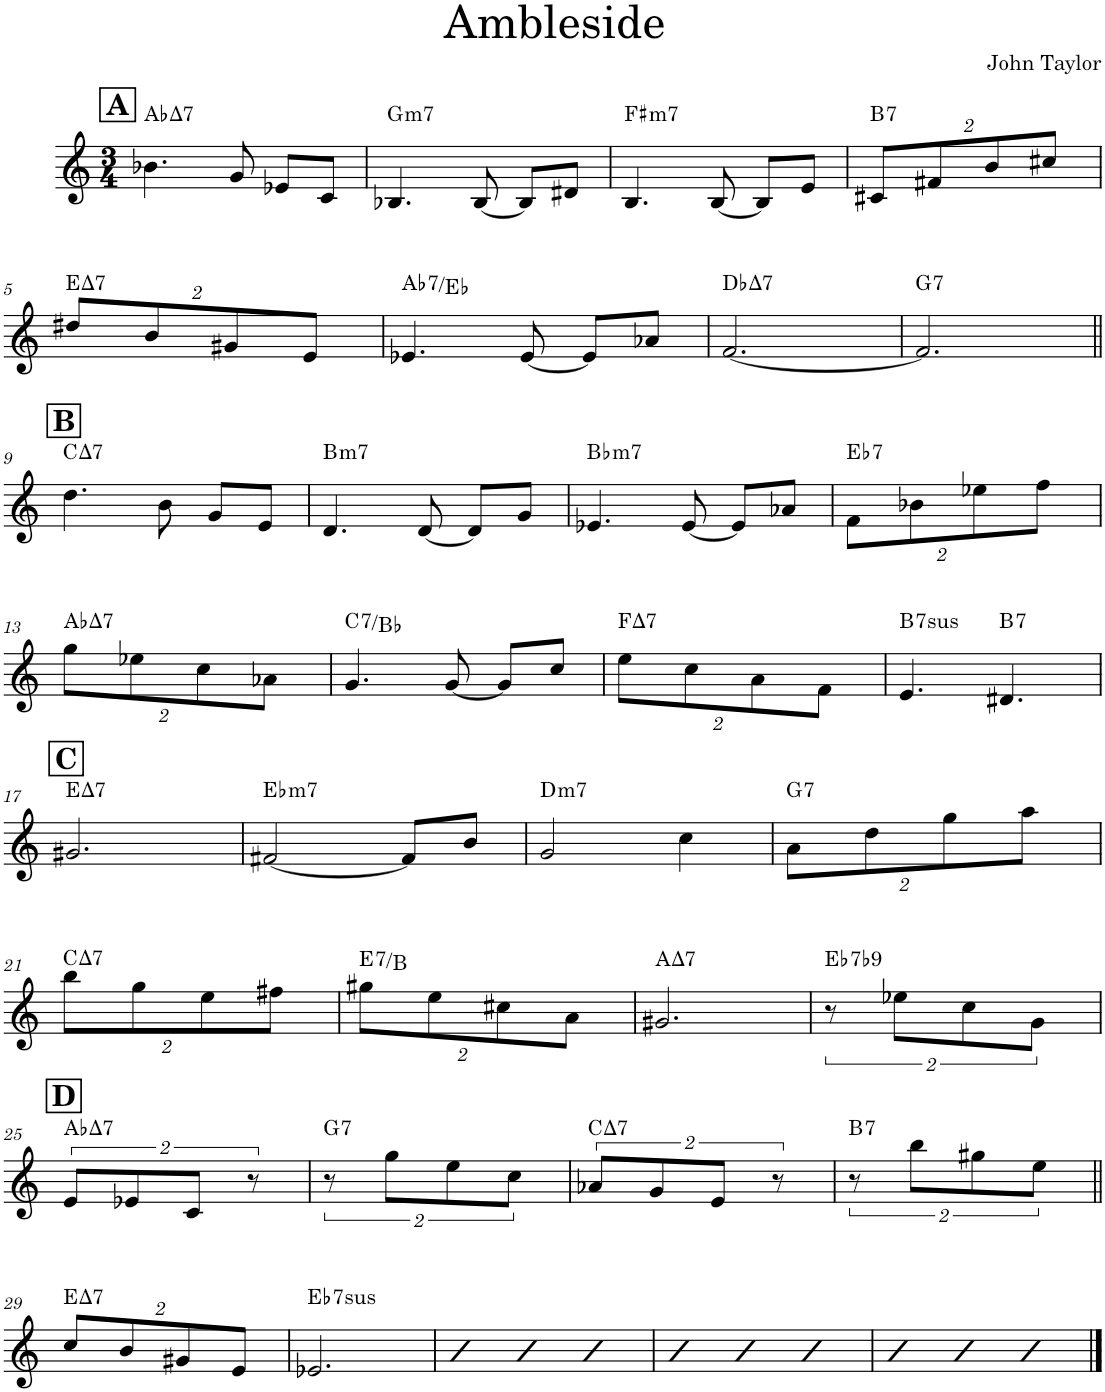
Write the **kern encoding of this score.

**kern	**harte
*part1	*part1
*staff1	*
*I"Piano	*
*I'Pno.	*
*clefG2	*
*k[]	*
*M3/4	*
!!LO:REH:place=s1:a:B:cj:fs=14:t=A
=1	=1
!	!LO:H:kt=7
4.b-X\	Ab:maj7
8g/	.
8e-X/L	.
8c/J	.
=2	=2
!	!LO:H:kt=m7
4.B-X/	G:min7
[8B-/	.
8B-/L]	.
8d#X/J	.
=3	=3
!	!LO:H:kt=m7
4.B/	F#:min7
[8B/	.
8B/L]	.
8e/J	.
=4	=4
*Xbrackettup	*
!	!LO:H:kt=7
16%3c#X/L	B:7
16%3f#X/	.
16%3b/	.
16%3cc#X/J	.
!!LO:LB:g=z
=5	=5
!	!LO:H:kt=7
16%3dd#X/L	E:maj7
16%3b/	.
16%3g#X/	.
16%3e/J	.
=6	=6
!	!LO:H:kt=7
4.e-X/	Ab:7/5
[8e-/	.
8e-/L]	.
8a-X/J	.
=7	=7
!	!LO:H:kt=7
[2.f/	Db:maj7
=8	=8
!	!LO:H:kt=7
2.f/]	G:7
!!LO:LB:g=z
!!LO:REH:place=s1:a:B:cj:fs=14:t=B
=9||	=9||
!	!LO:H:kt=7
4.dd\	C:maj7
8b\	.
8g/L	.
8e/J	.
=10	=10
!	!LO:H:kt=m7
4.d/	B:min7
[8d/	.
8d/L]	.
8g/J	.
=11	=11
!	!LO:H:kt=m7
4.e-X/	Bb:min7
[8e-/	.
8e-/L]	.
8a-X/J	.
=12	=12
!	!LO:H:kt=7
16%3f\L	Eb:7
16%3b-X\	.
16%3ee-X\	.
16%3ff\J	.
!!LO:LB:g=z
=13	=13
!	!LO:H:kt=7
16%3gg\L	Ab:maj7
16%3ee-X\	.
16%3cc\	.
16%3a-X\J	.
=14	=14
!	!LO:H:kt=7
4.g/	C:7/b7
[8g/	.
8g/L]	.
8cc/J	.
=15	=15
!	!LO:H:kt=7
16%3ee\L	F:maj7
16%3cc\	.
16%3a\	.
16%3f\J	.
=16	=16
!	!LO:H:kt=7sus
4.e/	B:sus4(7)
!	!LO:H:kt=7
4.d#X/	B:7
!!LO:LB:g=z
!!LO:REH:place=s1:a:B:cj:fs=14:t=C
=17	=17
!	!LO:H:kt=7
2.g#X/	E:maj7
=18	=18
!	!LO:H:kt=m7
[2f#X/	Eb:min7
8f#/L]	.
8b/J	.
=19	=19
!	!LO:H:kt=m7
2g/	D:min7
4cc\	.
=20	=20
!	!LO:H:kt=7
16%3a\L	G:7
16%3dd\	.
16%3gg\	.
16%3aa\J	.
!!LO:LB:g=z
=21	=21
!	!LO:H:kt=7
16%3bb\L	C:maj7
16%3gg\	.
16%3ee\	.
16%3ff#X\J	.
=22	=22
!	!LO:H:kt=7
16%3gg#X\L	E:7/5
16%3ee\	.
16%3cc#X\	.
16%3a\J	.
=23	=23
!	!LO:H:kt=7
2.g#X/	A:maj7
=24	=24
*brackettup	*
!	!LO:H:kt=7
16%3r	Eb:7(b9)
16%3ee-X\L	.
16%3cc\	.
16%3g\J	.
!!LO:LB:g=z
!!LO:REH:place=s1:a:B:cj:fs=14:t=D
=25	=25
!	!LO:H:kt=7
16%3e/L	Ab:maj7
16%3e-X/	.
16%3c/J	.
16%3r	.
=26	=26
!	!LO:H:kt=7
16%3r	G:7
16%3gg\L	.
16%3ee\	.
16%3cc\J	.
=27	=27
!	!LO:H:kt=7
16%3a-X/L	C:maj7
16%3g/	.
16%3e/J	.
16%3r	.
=28	=28
!	!LO:H:kt=7
16%3r	B:7
16%3bb\L	.
16%3gg#X\	.
16%3ee\J	.
!!LO:LB:g=z
=29||	=29||
*Xbrackettup	*
!	!LO:H:kt=7
16%3cc/L	E:maj7
16%3b/	.
16%3g#X/	.
16%3e/J	.
=30	=30
!	!LO:H:kt=7sus
2.e-X/	Eb:sus4(7)
=31	=31
4b	.
4b	.
4b	.
=32	=32
4b	.
4b	.
4b	.
=33	=33
4b	.
4b	.
4b	.
==	==
*-	*-
